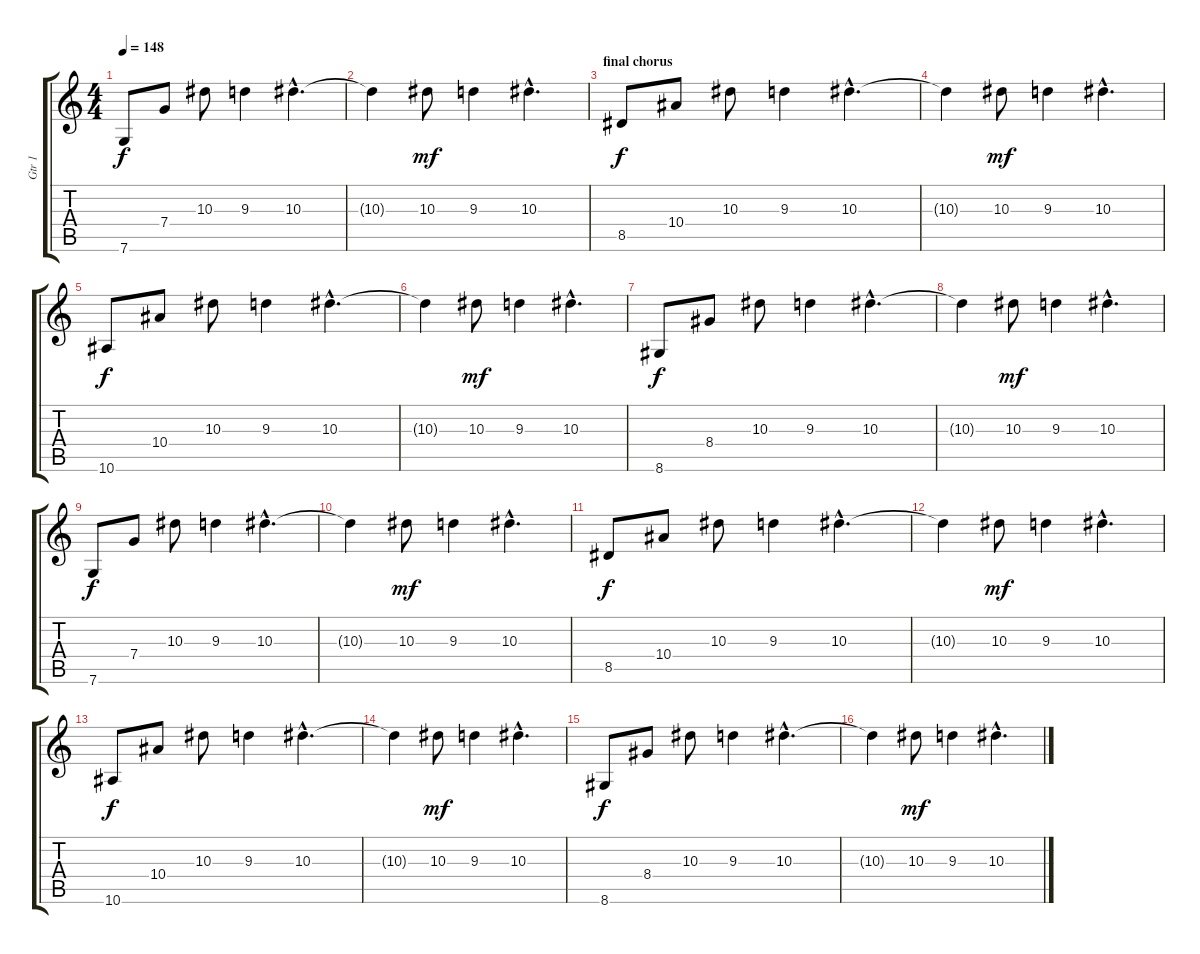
\track ("Gtr 1" "Gtr 1") {instrument overdrivenguitar}
\staff {score tabs}
\tuning (D4 A3 F3 C3 G2 C2) {hide}
\ts (4 4)
\tempo 148
\clef g2
\ks c
7.6.8{dy f} 7.4.8 10.3.8 9.3.4 10.3{hac}.4{d} |
10.3{t}.4 10.3.8{dy mf} 9.3.4 10.3{hac}.4{d} |
\section ("" "final chorus")
8.5.8{dy f volume 15 balance 5} 10.4.8 10.3.8 9.3.4 10.3{hac}.4{d} |
10.3{t}.4 10.3.8{dy mf} 9.3.4 10.3{hac}.4{d} |
10.6.8{dy f} 10.4.8 10.3.8 9.3.4 10.3{hac}.4{d} |
10.3{t}.4 10.3.8{dy mf} 9.3.4 10.3{hac}.4{d} |
8.6.8{dy f} 8.4.8 10.3.8 9.3.4 10.3{hac}.4{d} |
10.3{t}.4 10.3.8{dy mf} 9.3.4 10.3{hac}.4{d} |
7.6.8{dy f} 7.4.8 10.3.8 9.3.4 10.3{hac}.4{d} |
10.3{t}.4 10.3.8{dy mf} 9.3.4 10.3{hac}.4{d} |
8.5.8{dy f} 10.4.8 10.3.8 9.3.4 10.3{hac}.4{d} |
10.3{t}.4 10.3.8{dy mf} 9.3.4 10.3{hac}.4{d} |
10.6.8{dy f} 10.4.8 10.3.8 9.3.4 10.3{hac}.4{d} |
10.3{t}.4 10.3.8{dy mf} 9.3.4 10.3{hac}.4{d} |
8.6.8{dy f} 8.4.8 10.3.8 9.3.4 10.3{hac}.4{d} |
10.3{t}.4 10.3.8{dy mf} 9.3.4 10.3{hac}.4{d}
